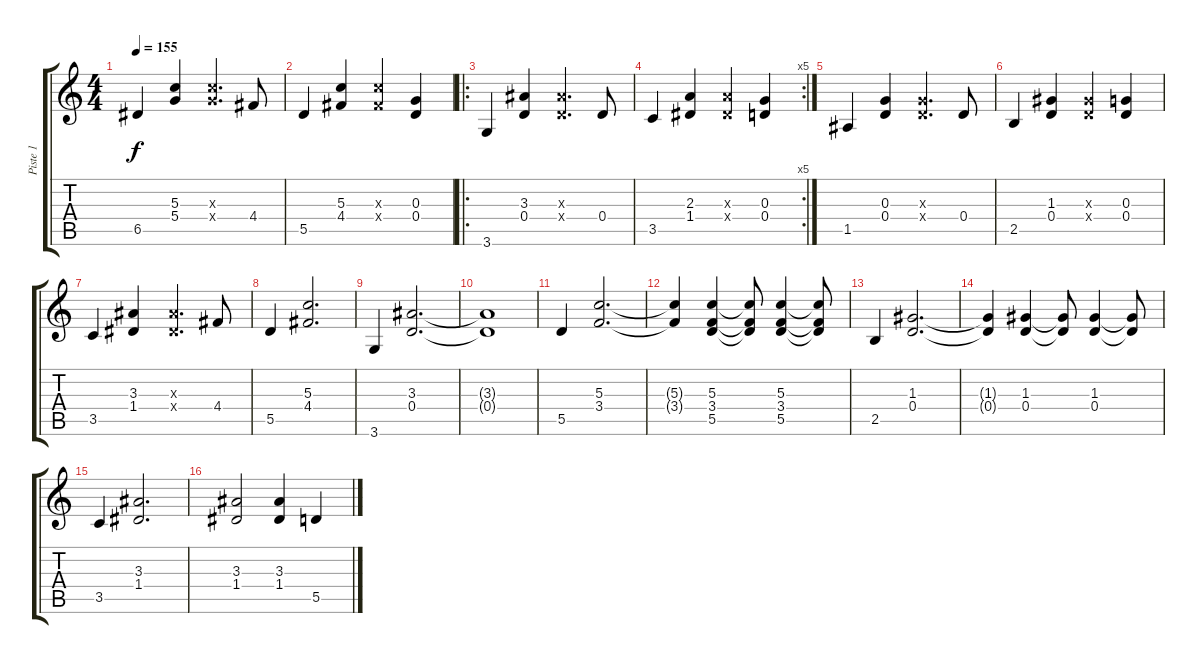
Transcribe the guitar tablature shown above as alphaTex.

\track ("Piste 1" "Piste 1") {instrument acousticguitarsteel}
\staff {score tabs}
\tuning (E4 B3 G3 D3 A2 E2) {hide}
\ts (4 4)
\tempo 155
\clef g2
\ks c
6.5.4{dy f} (5.3 5.4).4 (5.3{x} 5.4{x}).4{d} 4.4.8 |
5.5.4 (5.3 4.4).4 (5.3{x} 4.4{x}).4 (0.3 0.4).4 |
\ro
3.6.4 (3.3 0.4).4 (3.3{x} 0.4{x}).4{d} 0.4.8 |
\rc 5
3.5.4 (2.3 1.4).4 (2.3{x} 1.4{x}).4 (0.3 0.4).4 |
1.5.4 (0.3 0.4).4 (0.3{x} 0.4{x}).4{d} 0.4.8 |
2.5.4 (1.3 0.4).4 (1.3{x} 0.4{x}).4 (0.3 0.4).4 |
3.5.4 (3.3 1.4).4 (3.3{x} 1.4{x}).4{d} 4.4.8 |
5.5.4 (5.3 4.4).2{d} |
3.6.4 (3.3 0.4).2{d} |
(3.3{t} 0.4{t}).1 |
5.5.4 (5.3 3.4).2{d} |
(5.3{t} 3.4{t}).4 (5.3 3.4 5.5).4 (5.3{t} 3.4{t} 5.5{t}).8 (5.3 3.4 5.5).4 (5.3{t} 3.4{t} 5.5{t}).8 |
2.5.4 (1.3 0.4).2{d} |
(1.3{t} 0.4{t}).4 (1.3 0.4).4 (1.3{t} 0.4{t}).8 (1.3 0.4).4 (1.3{t} 0.4{t}).8 |
3.5.4 (3.3 1.4).2{d} |
(3.3 1.4).2 (3.3 1.4).4 5.5.4
